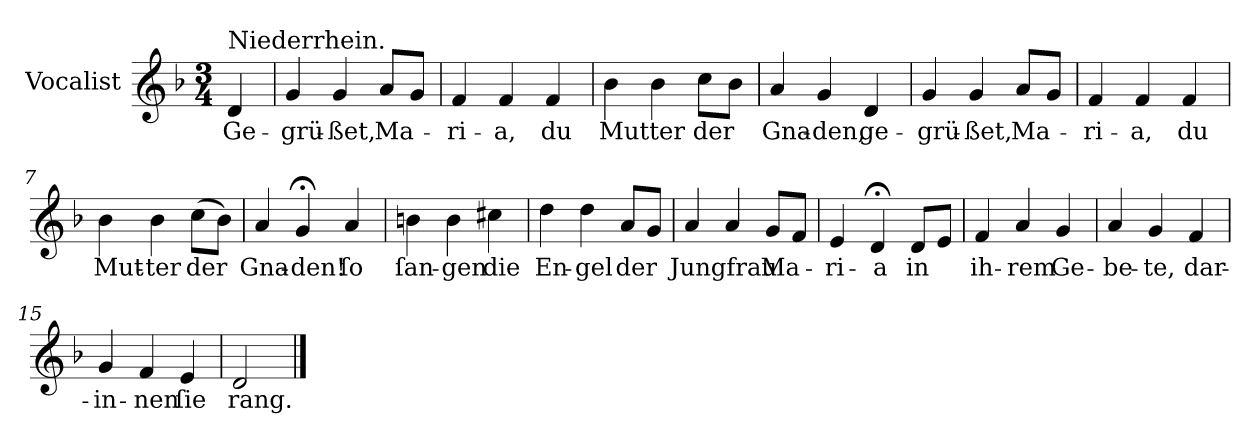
**kern	**text
*part1	*part1
*staff1	*staff1
*I"Vocalist	*
*k[b-]	*
*d:	*
*M3/4	*
=	=
!LO:TX:a:t=Niederrhein.	!
4d	Ge-
=1	=1
4g	-grü-
4g	-ßet,
8aL	Ma-
8gJ	.
=2	=2
4f	-ri-
4f	-a,
4f	du
=3	=3
4b-	Mutter
4b-	.
8ccL	der
8b-J	.
=4	=4
4a	Gna-
4g	-den,
4d	ge-
=5	=5
4g	-grü-
4g	-ßet,
8aL	Ma-
8gJ	.
=6	=6
4f	-ri-
4f	-a,
4f	du
=7	=7
4b-	Mut-
4b-	-ter
(8ccL	der
8b-J)	.
=8	=8
4a	Gna-
4g;<	-den!
4a	ſo
=9	=9
4bn	ſan-
4b	-gen
4cc#X	die
=10	=10
4dd	En-
4dd	-gel
8aL	der
8gJ	.
=11	=11
4a	Jungfrau
4a	.
8gL	Ma-
8fJ	.
=12	=12
4e	-ri-
4d;<	-a
8dL	in
8eJ	.
=13	=13
4f	ih-
4a	-rem
4g	Ge-
=14	=14
4a	-be-
4g	-te,
4f	dar-
=15	=15
4g	-in-
4f	-nen
4e	ſie
=16	=16
2d	rang.
==	==
*-	*-
